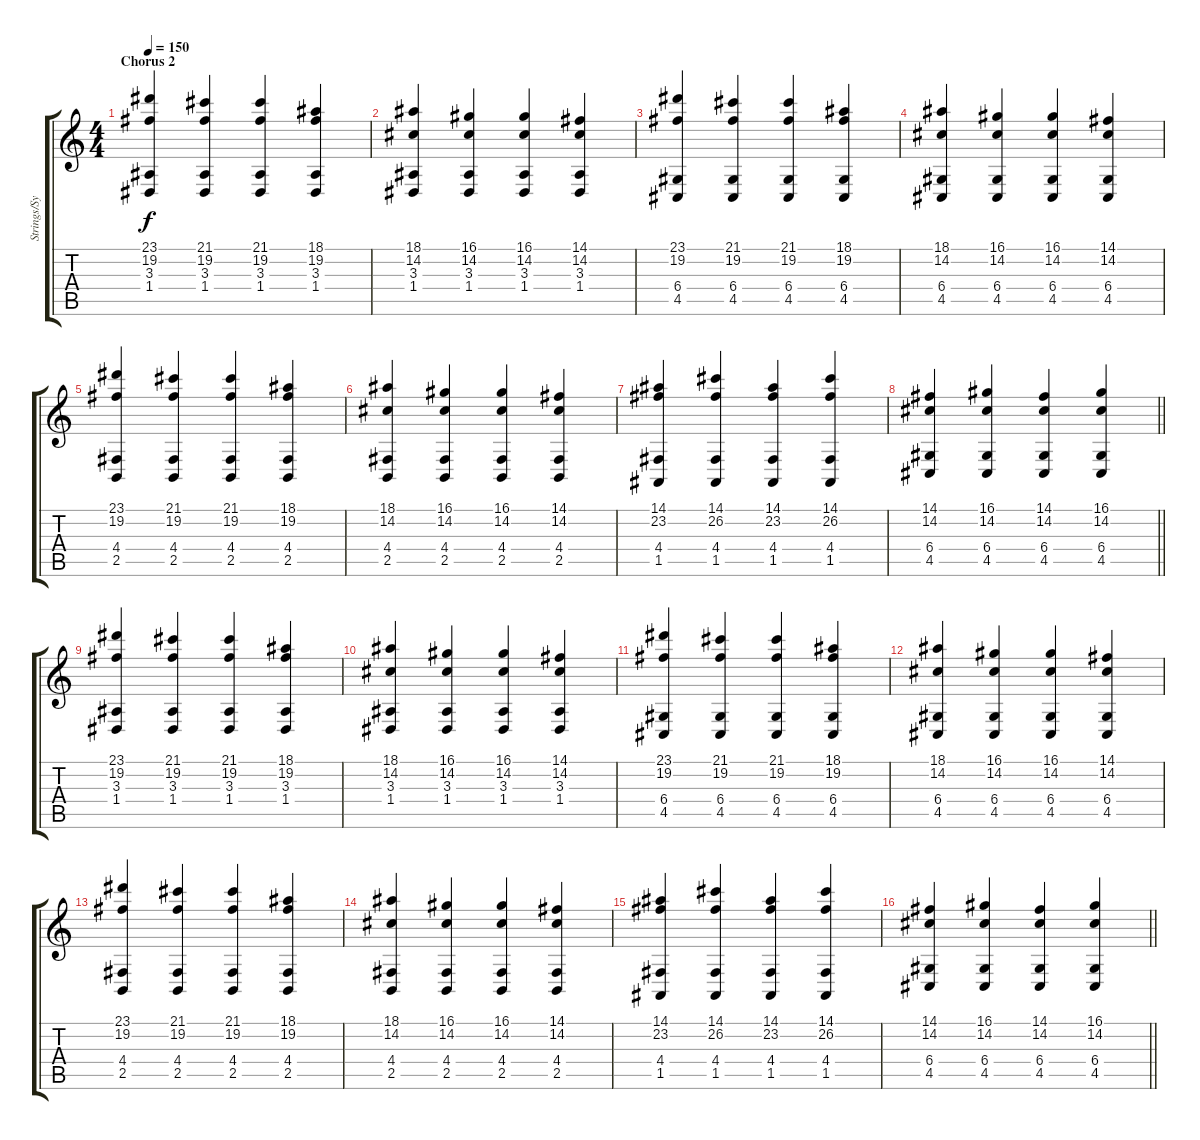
\track ("Strings/Synth" "Strings/Sy") {instrument synthstrings1}
\staff {score tabs}
\tuning (E4 B3 G3 D3 A2 E2) {hide}
\ts (4 4)
\section ("" "Chorus 2")
\tempo 150
\clef g2
\ks c
(23.1 19.2 3.3 1.4).4{dy f volume 16 instrument synthstrings1} (21.1 19.2 3.3 1.4).4 (21.1 19.2 3.3 1.4).4 (18.1 19.2 3.3 1.4).4 |
(18.1 14.2 3.3 1.4).4 (16.1 14.2 3.3 1.4).4 (16.1 14.2 3.3 1.4).4 (14.1 14.2 3.3 1.4).4 |
(23.1 19.2 6.4 4.5).4 (21.1 19.2 6.4 4.5).4 (21.1 19.2 6.4 4.5).4 (18.1 19.2 6.4 4.5).4 |
(18.1 14.2 6.4 4.5).4 (16.1 14.2 6.4 4.5).4 (16.1 14.2 6.4 4.5).4 (14.1 14.2 6.4 4.5).4 |
(23.1 19.2 4.4 2.5).4 (21.1 19.2 4.4 2.5).4 (21.1 19.2 4.4 2.5).4 (18.1 19.2 4.4 2.5).4 |
(18.1 14.2 4.4 2.5).4 (16.1 14.2 4.4 2.5).4 (16.1 14.2 4.4 2.5).4 (14.1 14.2 4.4 2.5).4 |
(14.1 23.2 4.4 1.5).4 (14.1 26.2 4.4 1.5).4 (14.1 23.2 4.4 1.5).4 (14.1 26.2 4.4 1.5).4 |
\barLineRight lightlight
(14.1 14.2 6.4 4.5).4 (16.1 14.2 6.4 4.5).4 (14.1 14.2 6.4 4.5).4 (16.1 14.2 6.4 4.5).4 |
(23.1 19.2 3.3 1.4).4 (21.1 19.2 3.3 1.4).4 (21.1 19.2 3.3 1.4).4 (18.1 19.2 3.3 1.4).4 |
(18.1 14.2 3.3 1.4).4 (16.1 14.2 3.3 1.4).4 (16.1 14.2 3.3 1.4).4 (14.1 14.2 3.3 1.4).4 |
(23.1 19.2 6.4 4.5).4 (21.1 19.2 6.4 4.5).4 (21.1 19.2 6.4 4.5).4 (18.1 19.2 6.4 4.5).4 |
(18.1 14.2 6.4 4.5).4 (16.1 14.2 6.4 4.5).4 (16.1 14.2 6.4 4.5).4 (14.1 14.2 6.4 4.5).4 |
(23.1 19.2 4.4 2.5).4 (21.1 19.2 4.4 2.5).4 (21.1 19.2 4.4 2.5).4 (18.1 19.2 4.4 2.5).4 |
(18.1 14.2 4.4 2.5).4 (16.1 14.2 4.4 2.5).4 (16.1 14.2 4.4 2.5).4 (14.1 14.2 4.4 2.5).4 |
(14.1 23.2 4.4 1.5).4 (14.1 26.2 4.4 1.5).4 (14.1 23.2 4.4 1.5).4 (14.1 26.2 4.4 1.5).4 |
\barLineRight lightlight
(14.1 14.2 6.4 4.5).4 (16.1 14.2 6.4 4.5).4 (14.1 14.2 6.4 4.5).4 (16.1 14.2 6.4 4.5).4
